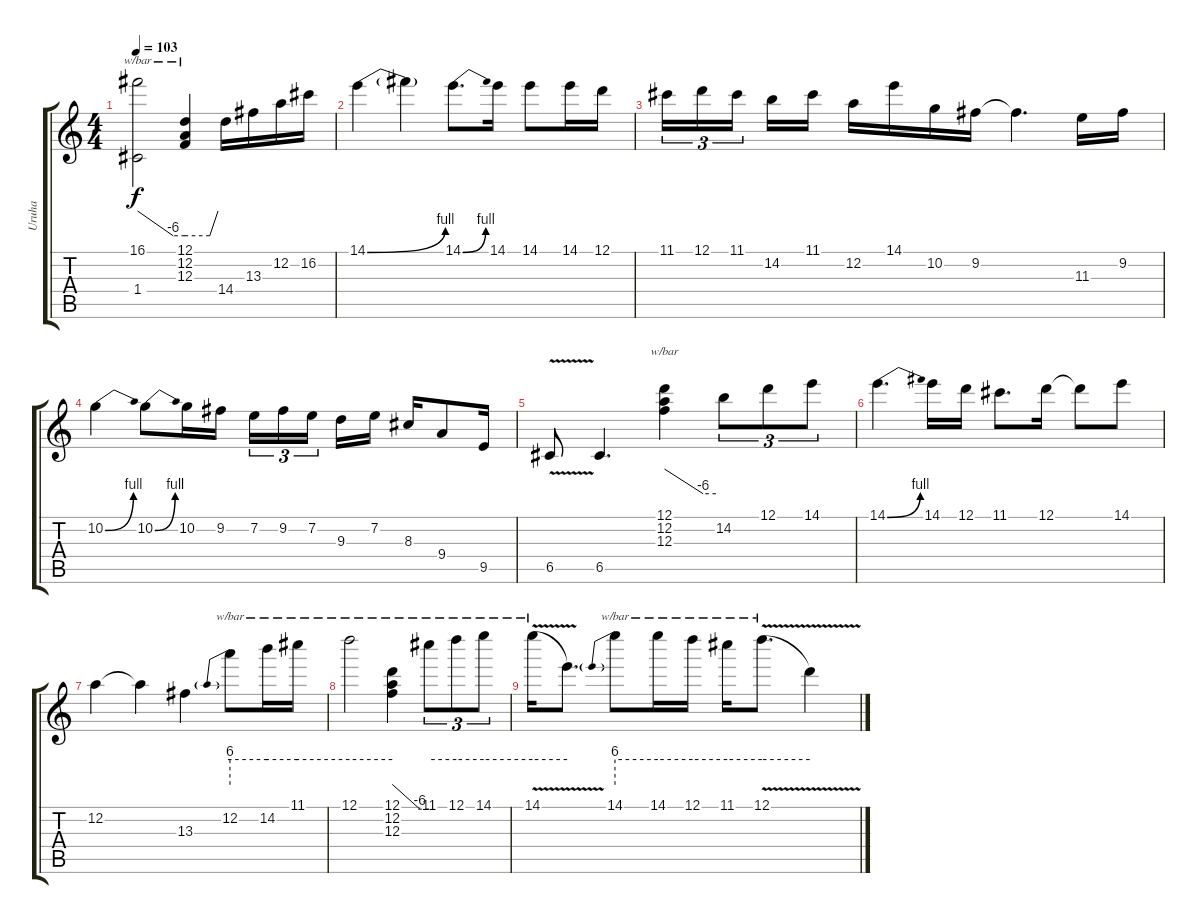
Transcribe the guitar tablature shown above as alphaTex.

\track ("Uruha" "Uruha") {instrument overdrivenguitar}
\staff {score tabs}
\tuning (D4 A3 F3 C3 G2 D2) {hide}
\ts (4 4)
\tempo 103
\clef g2
\ks c
(16.1{t} 1.4).2{tbe (custom default 0 0 45 -24 60 -24) dy f} (12.1 12.2 12.3).4{tbe (custom default 0 -24 45 -24 60 0)} 14.4.16 13.3.16 12.2.16 16.2.16 |
14.1{be (bend 0 0 60 4)}.4 14.1{t}.4 14.1{be (bend 0 0 60 4)}.8{d} 14.1.16 14.1.8 14.1.16 12.1.16 |
11.1.16{tu (3 2)} 12.1.16{tu (3 2)} 11.1.16{tu (3 2)} 14.2.16 11.1.16 12.2.16 14.1.16 10.2.16 9.2.16 9.2{t}.4{d} 11.3.16 9.2.16 |
10.2{be (bend 0 0 60 4)}.4 10.2{be (bend 0 0 60 4)}.8 10.2.16 9.2.16 7.2.16{tu (3 2)} 9.2.16{tu (3 2)} 7.2.16{tu (3 2)} 9.3.16 7.2.16 8.3.16 9.4.8 9.5.16 |
6.5{v}.8 6.5.4{d} (12.1 12.2 12.3).4{tbe (custom default 0 0 45 -24 60 -24)} 14.2.8{tu (3 2)} 12.1.8{tu (3 2)} 14.1.8{tu (3 2)} |
14.1{be (bend 0 0 60 4)}.4{d} 14.1.16 12.1.16 11.1.8{d} 12.1.16 12.1{t}.8 14.1.8 |
12.2.4 12.2{t}.4 13.3.4 12.2.8{tbe (predive default 0 24 60 24)} 14.2.16{tbe (hold default 0 24 60 24)} 11.1.16{tbe (hold default 0 24 60 24)} |
12.1.2{tbe (hold default 0 24 60 24)} (12.1 12.2 12.3).4{tbe (custom default 0 0 45 -24 60 -24)} 11.1.8{tu (3 2) tbe (hold default 0 24 60 24)} 12.1.8{tu (3 2) tbe (hold default 0 24 60 24)} 14.1.8{tu (3 2) tbe (hold default 0 24 60 24)} |
14.1{v}.16{tbe (hold default 0 24 60 24)} 14.1{t}.8{d} 14.1.8{tbe (predive default 0 24 60 24)} 14.1.16{tbe (hold default 0 24 60 24)} 12.1.16{tbe (hold default 0 24 60 24)} 11.1.16{tbe (hold default 0 24 60 24)} 12.1{v}.8{d tbe (hold default 0 24 60 24)} 12.1{t}.4
